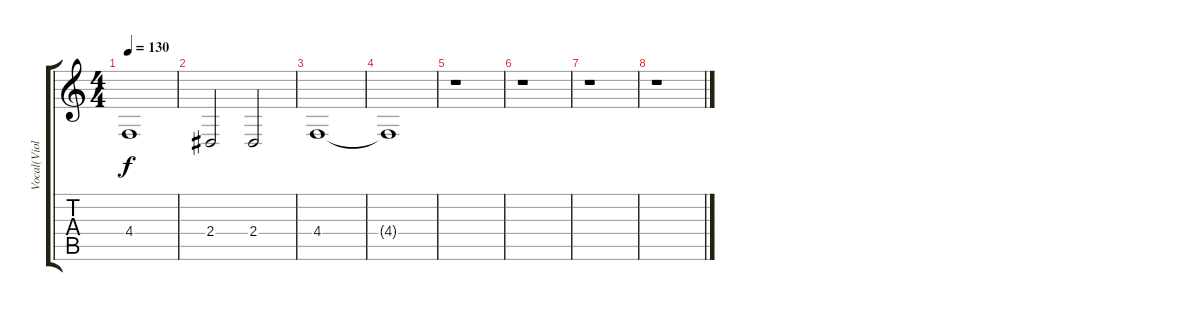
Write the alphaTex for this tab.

\track ("Vocal(Violin)" "Vocal(Viol") {instrument violin}
\staff {score tabs}
\tuning (Eb4 Bb3 Gb3 Db3 Ab2 Eb2) {hide}
\ts (4 4)
\tempo 130
\clef g2
\ks c
4.4.1{dy f} |
2.4.2 2.4.2 |
4.4.1 |
4.4{t}.1 |
r.1 |
r.1 |
r.1 |
r.1
